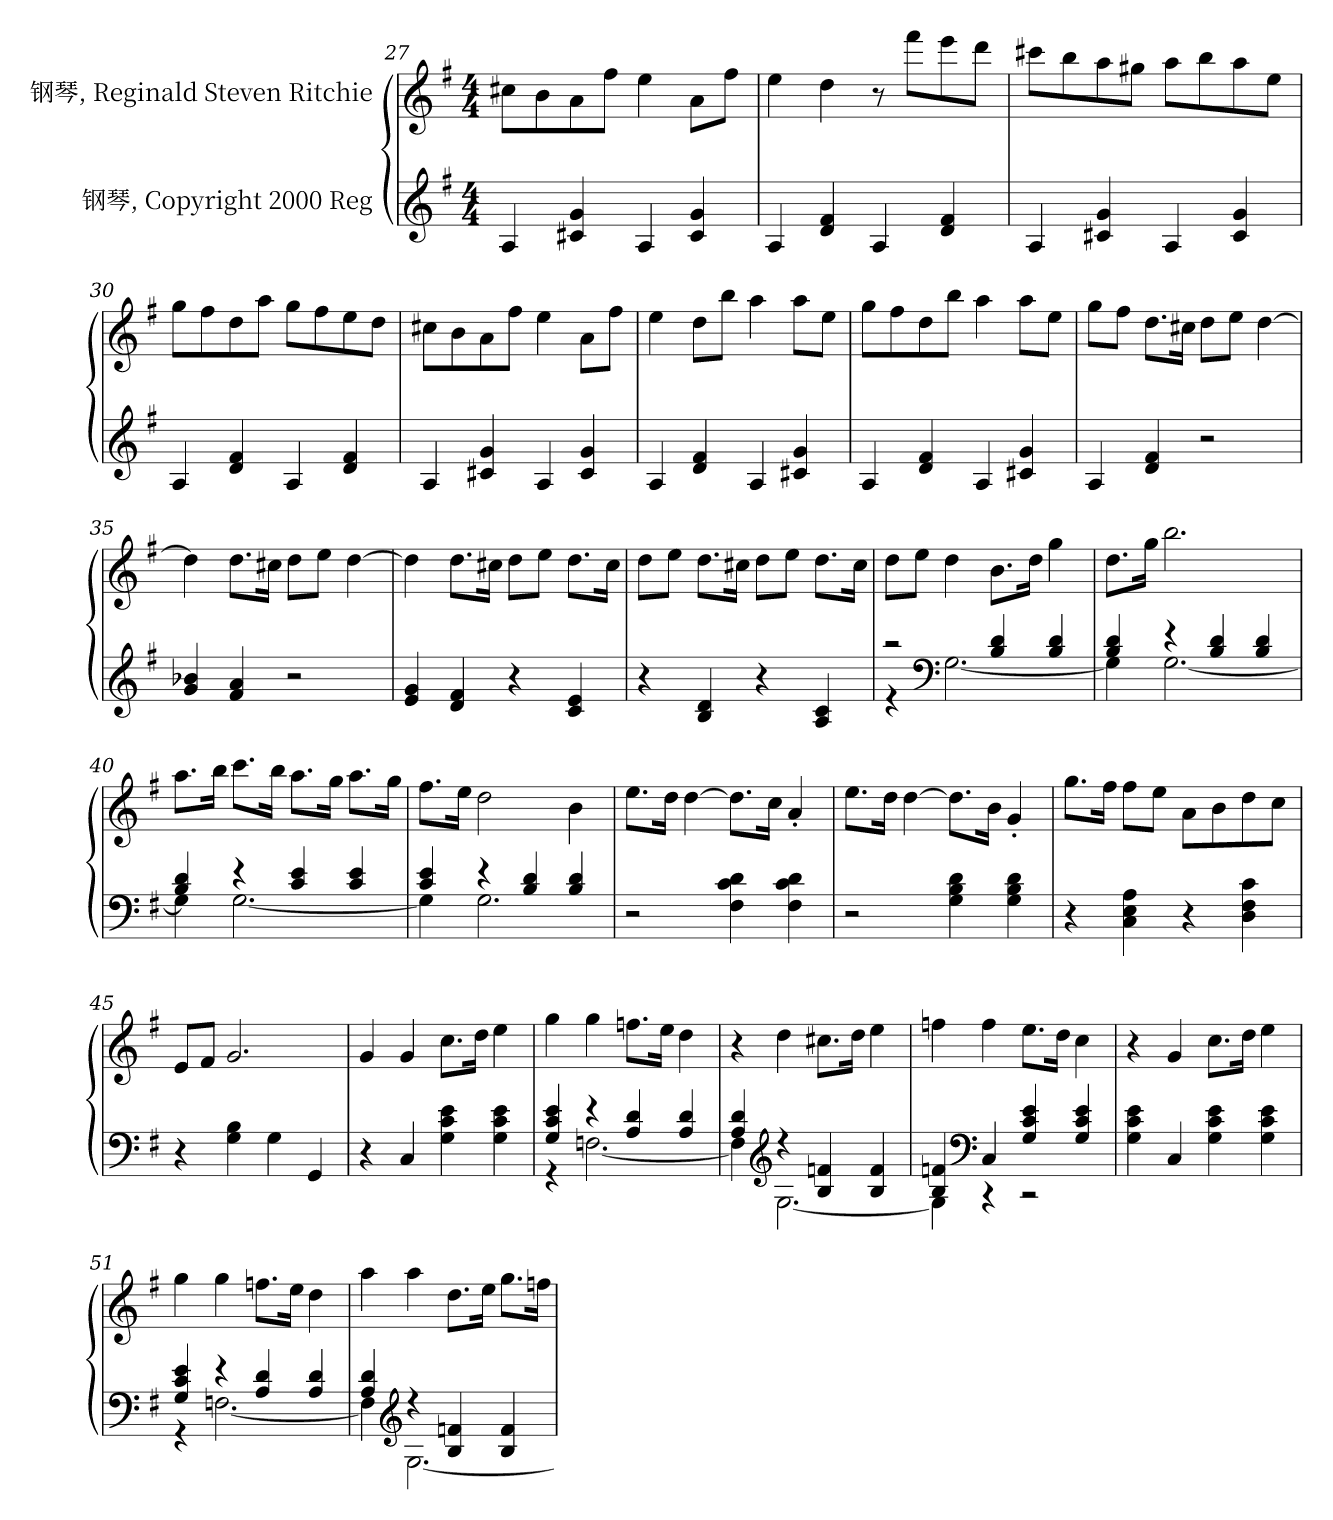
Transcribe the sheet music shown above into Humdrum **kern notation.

**kern	**kern
*part2	*part1
*staff2	*staff1
*I"钢琴, Copyright 2000 Reg	*I"钢琴, Reginald Steven Ritchie
*clefG2	*clefG2
*k[f#]	*k[f#]
*M4/4	*M4/4
=27	=27
4A/	8cc#X\L
.	8b\
4c#X/ 4g/	8a\
.	8ff#\J
4A/	4ee\
4c#/ 4g/	8a\L
.	8ff#\J
!!LO:LB:g=z
=28	=28
4A/	4ee\
4d/ 4f#/	4dd\
4A/	8r
.	8fff#\L
4d/ 4f#/	8eee\
.	8ddd\J
=29	=29
4A/	8ccc#X\L
.	8bb\
4c#X/ 4g/	8aa\
.	8gg#X\J
4A/	8aa\L
.	8bb\
4c#/ 4g/	8aa\
.	8ee\J
=30	=30
4A/	8gg\L
.	8ff#\
4d/ 4f#/	8dd\
.	8aa\J
4A/	8gg\L
.	8ff#\
4d/ 4f#/	8ee\
.	8dd\J
=31	=31
4A/	8cc#X\L
.	8b\
4c#X/ 4g/	8a\
.	8ff#\J
4A/	4ee\
4c#/ 4g/	8a\L
.	8ff#\J
=32	=32
4A/	4ee\
4d/ 4f#/	8dd\L
.	8bb\J
4A/	4aa\
4c#X/ 4g/	8aa\L
.	8ee\J
!!LO:LB:g=z
=33	=33
4A/	8gg\L
.	8ff#\
4d/ 4f#/	8dd\
.	8bb\J
4A/	4aa\
4c#X/ 4g/	8aa\L
.	8ee\J
=34	=34
4A/	8gg\L
.	8ff#\J
4d/ 4f#/	8.dd\L
.	16cc#X\Jk
2r	8dd\L
.	8ee\J
.	[4dd\
=35	=35
4g/ 4b-X/	4dd\]
4f#/ 4a/	8.dd\L
.	16cc#X\Jk
2r	8dd\L
.	8ee\J
.	[4dd\
=36	=36
4e/ 4g/	4dd\]
4d/ 4f#/	8.dd\L
.	16cc#X\Jk
4r	8dd\L
.	8ee\J
4c/ 4e/	8.dd\L
.	16cc#\Jk
!!LO:LB:g=z
=37	=37
4r	8dd\L
.	8ee\J
4B/ 4d/	8.dd\L
.	16cc#X\Jk
4r	8dd\L
.	8ee\J
4A/ 4c/	8.dd\L
.	16cc#\Jk
=38	=38
*^	*
2r	4r	8dd\L
.	.	8ee\J
*clefF4	*	*
.	[2.G\	4dd\
4B/ 4d/	.	8.b\L
.	.	16dd\Jk
4B/ 4d/	.	4gg\
=39	=39	=39
4B/ 4d/	4G\]	8.dd\L
.	.	16gg\Jk
4r	[2.G\	2.bb\
4B/ 4d/	.	.
4B/ 4d/	.	.
=40	=40	=40
4B/ 4d/	4G\]	8.aa\L
.	.	16bb\Jk
4r	[2.G\	8.ccc\L
.	.	16bb\Jk
4c/ 4e/	.	8.aa\L
.	.	16gg\Jk
4c/ 4e/	.	8.aa\L
.	.	16gg\Jk
!!LO:LB:g=z
=41	=41	=41
4c/ 4e/	4G\]	8.ff#\L
.	.	16ee\Jk
4r	2.G\	2dd\
4B/ 4d/	.	.
4B/ 4d/	.	4b\
*v	*v	*
=42	=42
2r	8.ee\L
.	16dd\Jk
.	[4dd\
4F#\ 4c\ 4d\	8.dd\L]
.	16cc\Jk
4F#\ 4c\ 4d\	4a'/
=43	=43
2r	8.ee\L
.	16dd\Jk
.	[4dd\
4G\ 4B\ 4d\	8.dd\L]
.	16b\Jk
4G\ 4B\ 4d\	4g'/
=44	=44
4r	8.gg\L
.	16ff#\Jk
4C\ 4E\ 4A\	8ff#\L
.	8ee\J
4r	8a\L
.	8b\
4D\ 4F#\ 4c\	8dd\
.	8cc\J
=45	=45
4r	8e/L
.	8f#/J
4G\ 4B\	2.g/
4G\	.
4GG/	.
=46	=46
4r	4g/
4C/	4g/
4G\ 4c\ 4e\	8.cc\L
.	16dd\Jk
4G\ 4c\ 4e\	4ee\
!!LO:LB:g=z
=47	=47
*^	*
4G/ 4c/ 4e/	4r	4gg\
4r	[2.Fn\	4gg\
4A/ 4d/	.	8.ffn\L
.	.	16ee\Jk
4A/ 4d/	.	4dd\
=48	=48	=48
4A/ 4d/	4F\]	4r
*clefG2	*	*
4r	[2.G\	4dd\
4B/ 4fn/	.	8.cc#X\L
.	.	16dd\Jk
4B/ 4f/	.	4ee\
=49	=49	=49
4B/ 4fn/	4G\]	4ffn\
*clefF4	*	*
4C/	4r	4ff\
4G/ 4c/ 4e/	2r	8.ee\L
.	.	16dd\Jk
4G/ 4c/ 4e/	.	4cc\
*v	*v	*
=50	=50
4G\ 4c\ 4e\	4r
4C/	4g/
4G\ 4c\ 4e\	8.cc\L
.	16dd\Jk
4G\ 4c\ 4e\	4ee\
=51	=51
*^	*
4G/ 4c/ 4e/	4r	4gg\
4r	[2.Fn\	4gg\
4A/ 4d/	.	8.ffn\L
.	.	16ee\Jk
4A/ 4d/	.	4dd\
!!LO:PB:g=z
=52	=52	=52
4A/ 4d/	4F\]	4aa\
*clefG2	*	*
4r	[2.G\	4aa\
4B/ 4fn/	.	8.dd\L
.	.	16ee\Jk
4B/ 4f/	.	8.gg\L
.	.	16ffn\Jk
*v	*v	*
=	=
*-	*-
